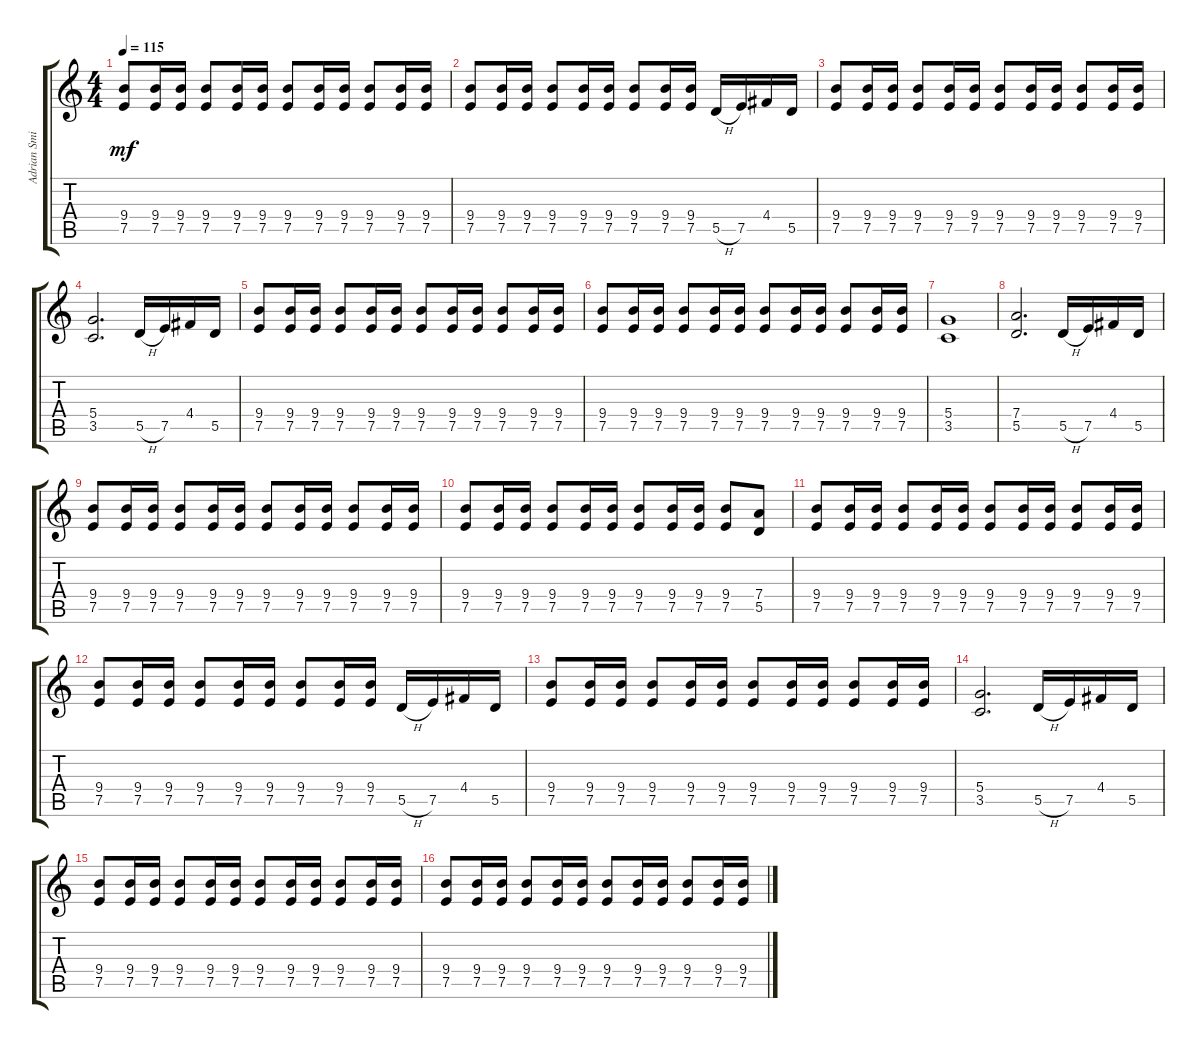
\track ("Adrian Smith" "Adrian Smi") {instrument overdrivenguitar}
\staff {score tabs}
\tuning (E4 B3 G3 D3 A2 E2) {hide}
\ts (4 4)
\tempo 115
\clef g2
\ks c
(9.4 7.5).8{dy mf} (9.4 7.5).16 (9.4 7.5).16 (9.4 7.5).8 (9.4 7.5).16 (9.4 7.5).16 (9.4 7.5).8 (9.4 7.5).16 (9.4 7.5).16 (9.4 7.5).8 (9.4 7.5).16 (9.4 7.5).16 |
(9.4 7.5).8 (9.4 7.5).16 (9.4 7.5).16 (9.4 7.5).8 (9.4 7.5).16 (9.4 7.5).16 (9.4 7.5).8 (9.4 7.5).16 (9.4 7.5).16 5.5{h}.16 7.5.16 4.4.16 5.5.16 |
(9.4 7.5).8 (9.4 7.5).16 (9.4 7.5).16 (9.4 7.5).8 (9.4 7.5).16 (9.4 7.5).16 (9.4 7.5).8 (9.4 7.5).16 (9.4 7.5).16 (9.4 7.5).8 (9.4 7.5).16 (9.4 7.5).16 |
(5.4 3.5).2{d} 5.5{h}.16 7.5.16 4.4.16 5.5.16 |
(9.4 7.5).8 (9.4 7.5).16 (9.4 7.5).16 (9.4 7.5).8 (9.4 7.5).16 (9.4 7.5).16 (9.4 7.5).8 (9.4 7.5).16 (9.4 7.5).16 (9.4 7.5).8 (9.4 7.5).16 (9.4 7.5).16 |
(9.4 7.5).8 (9.4 7.5).16 (9.4 7.5).16 (9.4 7.5).8 (9.4 7.5).16 (9.4 7.5).16 (9.4 7.5).8 (9.4 7.5).16 (9.4 7.5).16 (9.4 7.5).8 (9.4 7.5).16 (9.4 7.5).16 |
(5.4 3.5).1 |
(7.4 5.5).2{d} 5.5{h}.16 7.5.16 4.4.16 5.5.16 |
(9.4 7.5).8 (9.4 7.5).16 (9.4 7.5).16 (9.4 7.5).8 (9.4 7.5).16 (9.4 7.5).16 (9.4 7.5).8 (9.4 7.5).16 (9.4 7.5).16 (9.4 7.5).8 (9.4 7.5).16 (9.4 7.5).16 |
(9.4 7.5).8 (9.4 7.5).16 (9.4 7.5).16 (9.4 7.5).8 (9.4 7.5).16 (9.4 7.5).16 (9.4 7.5).8 (9.4 7.5).16 (9.4 7.5).16 (9.4 7.5).8 (7.4 5.5).8 |
(9.4 7.5).8 (9.4 7.5).16 (9.4 7.5).16 (9.4 7.5).8 (9.4 7.5).16 (9.4 7.5).16 (9.4 7.5).8 (9.4 7.5).16 (9.4 7.5).16 (9.4 7.5).8 (9.4 7.5).16 (9.4 7.5).16 |
(9.4 7.5).8 (9.4 7.5).16 (9.4 7.5).16 (9.4 7.5).8 (9.4 7.5).16 (9.4 7.5).16 (9.4 7.5).8 (9.4 7.5).16 (9.4 7.5).16 5.5{h}.16 7.5.16 4.4.16 5.5.16 |
(9.4 7.5).8 (9.4 7.5).16 (9.4 7.5).16 (9.4 7.5).8 (9.4 7.5).16 (9.4 7.5).16 (9.4 7.5).8 (9.4 7.5).16 (9.4 7.5).16 (9.4 7.5).8 (9.4 7.5).16 (9.4 7.5).16 |
(5.4 3.5).2{d} 5.5{h}.16 7.5.16 4.4.16 5.5.16 |
(9.4 7.5).8 (9.4 7.5).16 (9.4 7.5).16 (9.4 7.5).8 (9.4 7.5).16 (9.4 7.5).16 (9.4 7.5).8 (9.4 7.5).16 (9.4 7.5).16 (9.4 7.5).8 (9.4 7.5).16 (9.4 7.5).16 |
(9.4 7.5).8 (9.4 7.5).16 (9.4 7.5).16 (9.4 7.5).8 (9.4 7.5).16 (9.4 7.5).16 (9.4 7.5).8 (9.4 7.5).16 (9.4 7.5).16 (9.4 7.5).8 (9.4 7.5).16 (9.4 7.5).16
